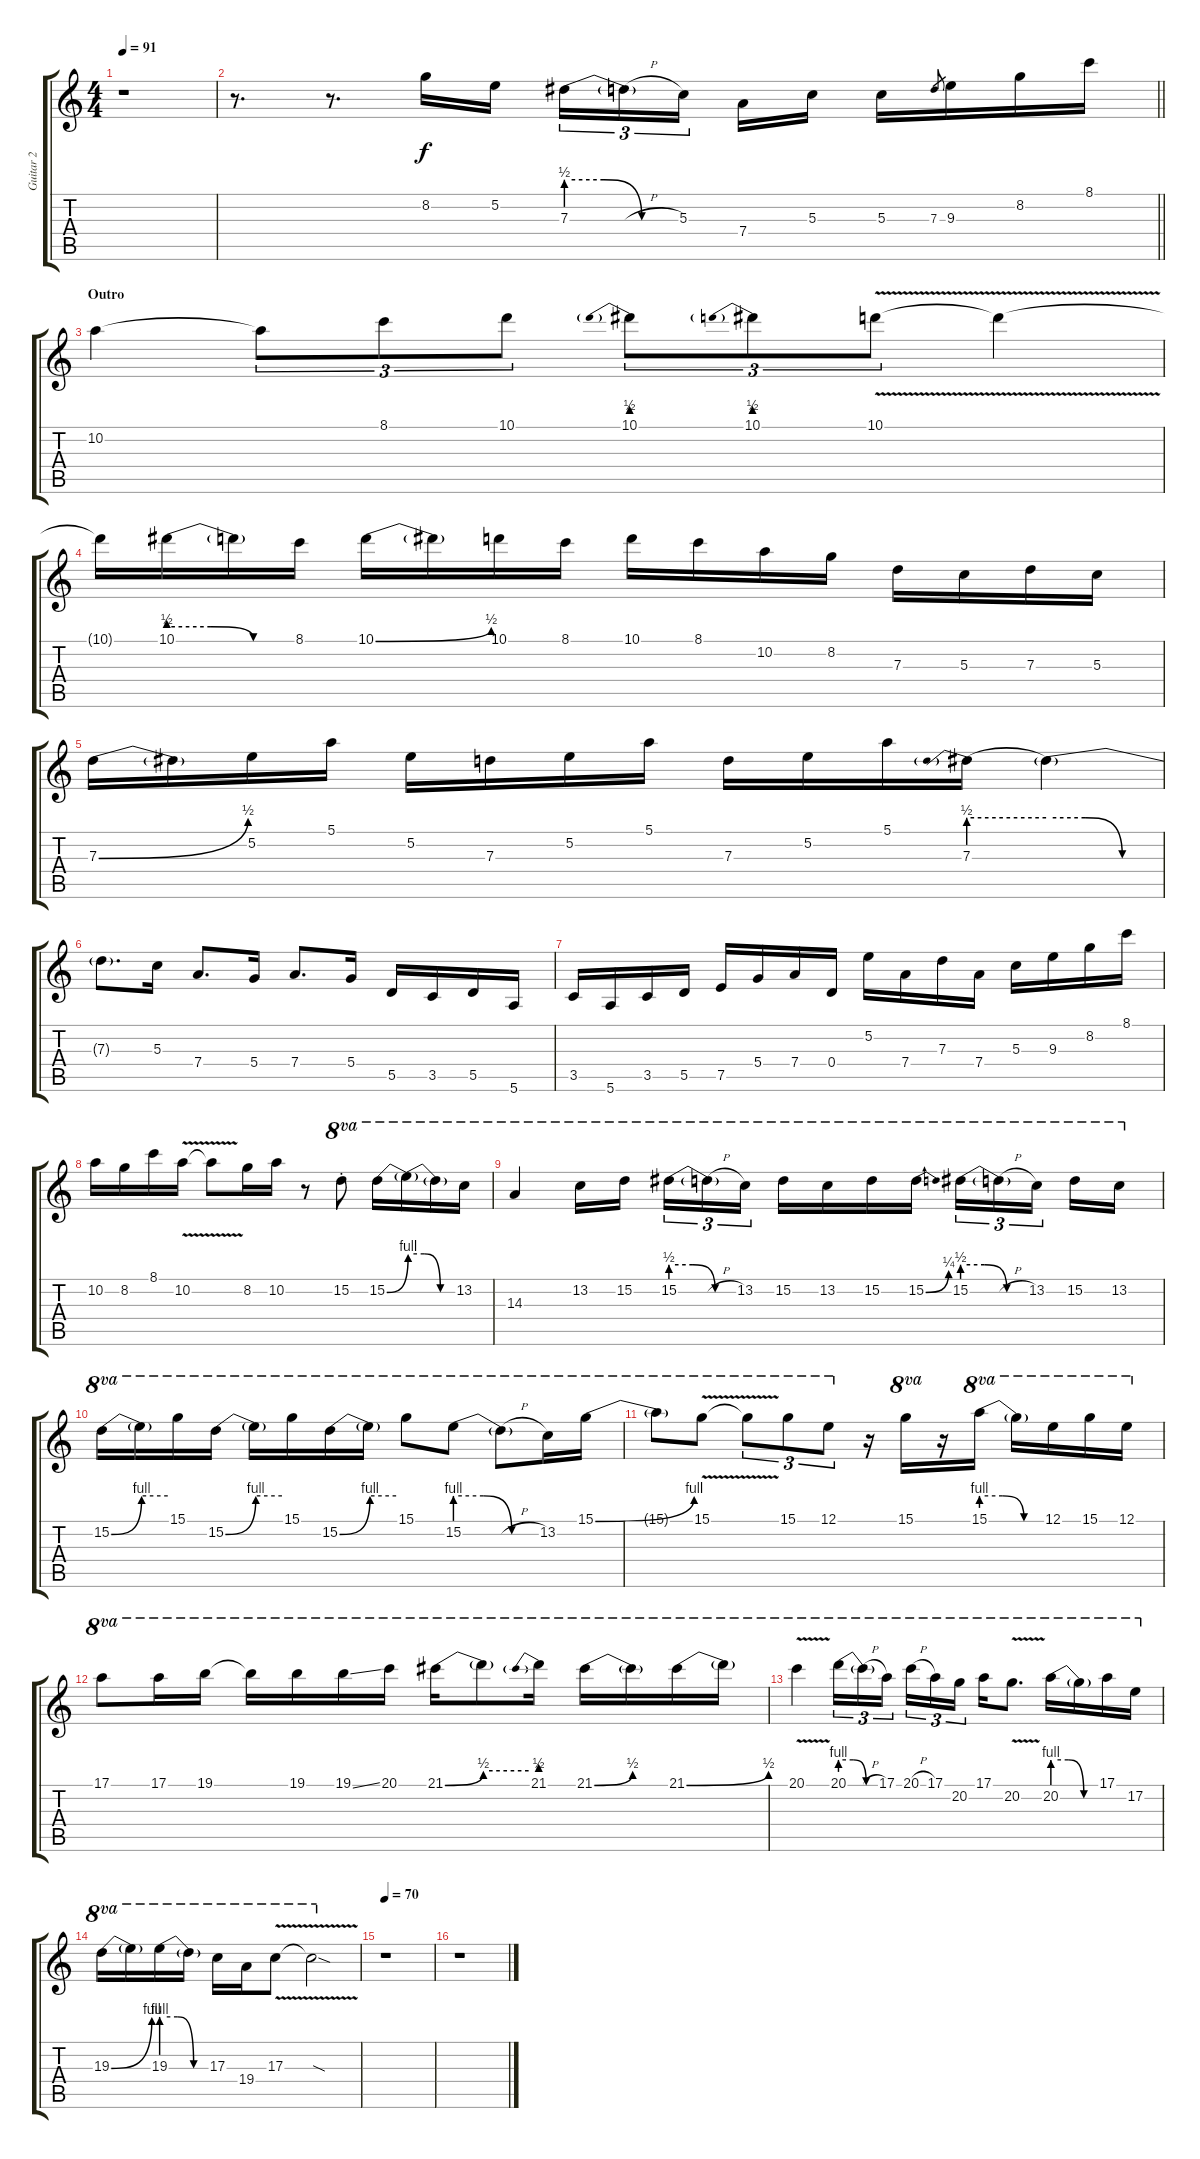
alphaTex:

\track ("Guitar 2" "Guitar 2") {instrument distortionguitar}
\staff {score tabs}
\tuning (E4 B3 G3 D3 A2 E2) {hide}
\ts (4 4)
\tempo 91
\clef g2
\ks c
r.1{dy f} |
\barLineRight lightlight
r.8{d} r.8{d} 8.2.16 5.2.16 7.3{be (custom 0 2 20 2 40 0 60 0)}.16{tu (3 2)} 7.3{h t}.16{tu (3 2)} 5.3.16{tu (3 2) beam splitsecondary} 7.4.16 5.3.16 5.3.16 7.3.8{gr} 9.3.16 8.2.16 8.1.16 |
\section ("" "Outro")
10.2.4 10.2{t}.8{tu (3 2)} 8.1.8{tu (3 2)} 10.1.8{tu (3 2)} 10.1{be (prebend 0 2 60 2)}.8{tu (3 2)} 10.1{be (prebend 0 2 60 2)}.8{tu (3 2)} 10.1{v}.8{tu (3 2)} 10.1{t}.4 |
10.1{t}.16 10.1{be (custom 0 2 20 2 40 0 60 0)}.16 10.1{t}.16 8.1.16 10.1{be (bend 0 0 60 2)}.16 10.1{t}.16 10.1.16 8.1.16 10.1.16 8.1.16 10.2.16 8.2.16 7.3.16 5.3.16 7.3.16 5.3.16 |
7.3{be (bend 0 0 60 2)}.16 7.3{t}.16 5.2.16 5.1.16 5.2.16 7.3.16 5.2.16 5.1.16 7.3.16 5.2.16 5.1.16 7.3{be (prebend 0 2 60 2)}.16 7.3{be (custom 0 2 20 2 40 0 60 0) t}.4 |
7.3{t}.8{d} 5.3.16 7.4.8{d} 5.4.16 7.4.8{d} 5.4.16 5.5.16 3.5.16 5.5.16 5.6.16 |
3.5.16 5.6.16 3.5.16 5.5.16 7.5.16 5.4.16 7.4.16 0.4.16 5.2.16 7.4.16 7.3.16 7.4.16 5.3.16 9.3.16 8.2.16 8.1.16 |
10.2.16 8.2.16 8.1.16 10.2{v}.16 10.2{t}.8 8.2.16 10.2.16 r.8 15.2{st}.8{ot 8va} 15.2{be (bend 0 0 60 4)}.16{ot 8va} 15.2{be (custom 0 4 20 4 40 0 60 0) t}.16{ot 8va} 15.2{t}.16{ot 8va} 13.2.16{ot 8va} |
14.3.4{ot 8va} 13.2.16{ot 8va} 15.2.16{ot 8va beam splitsecondary} 15.2{be (custom 0 2 20 2 40 0 60 0)}.16{tu (3 2) ot 8va} 15.2{h t}.16{tu (3 2) ot 8va} 13.2.16{tu (3 2) ot 8va} 15.2.16{ot 8va} 13.2.16{ot 8va} 15.2.16{ot 8va} 15.2{be (bend 0 0 60 1)}.16{ot 8va} 15.2{be (custom 0 2 20 2 40 0 60 0)}.16{tu (3 2) ot 8va} 15.2{h t}.16{tu (3 2) ot 8va} 13.2.16{tu (3 2) ot 8va beam splitsecondary} 15.2.16{ot 8va} 13.2.16{ot 8va} |
15.2{be (bend 0 0 60 4)}.16{ot 8va} 15.2{be (hold 0 4 60 4) t}.16{ot 8va} 15.1.16{ot 8va} 15.2{be (bend 0 0 60 4)}.16{ot 8va} 15.2{be (hold 0 4 60 4) t}.16{ot 8va} 15.1.16{ot 8va} 15.2{be (bend 0 0 60 4)}.16{ot 8va} 15.2{be (hold 0 4 60 4) t}.16{ot 8va} 15.1.8{ot 8va} 15.2{be (custom 0 4 20 4 40 0 60 0)}.8{ot 8va} 15.2{h t}.8{ot 8va} 13.2.16{ot 8va} 15.1{be (bend 0 0 60 4)}.16{ot 8va} |
15.1{t}.8{ot 8va} 15.1{v}.8{ot 8va} 15.1{t}.8{tu (3 2) ot 8va} 15.1.8{tu (3 2) ot 8va} 12.1.8{tu (3 2) ot 8va} r.16 15.1.16{ot 8va} r.16 15.1{be (custom 0 4 20 4 40 0 60 0)}.16{ot 8va} 15.1{t}.16{ot 8va} 12.1.16{ot 8va} 15.1.16{ot 8va} 12.1.16{ot 8va} |
17.1.8{ot 8va} 17.1.16{ot 8va} 19.1.16{ot 8va} 19.1{t}.16{ot 8va} 19.1.16{ot 8va} 19.1{ss}.16{ot 8va} 20.1.16{ot 8va} 21.1{be (bend 0 0 60 2)}.16{ot 8va} 21.1{be (hold 0 2 60 2) t}.8{ot 8va} 21.1{be (prebend 0 2 60 2)}.16{ot 8va} 21.1{be (bend 0 0 60 2)}.16{ot 8va} 21.1{be (hold 40 0 60 0) t}.16{ot 8va} 21.1{be (bend 0 0 60 2)}.16{ot 8va} 21.1{t}.16{ot 8va} |
20.1{v}.4{ot 8va} 20.1{be (custom 0 4 20 4 40 0 60 0)}.16{tu (3 2) ot 8va} 20.1{h t}.16{tu (3 2) ot 8va} 17.1.16{tu (3 2) ot 8va beam splitsecondary} 20.1{h}.16{tu (3 2) ot 8va} 17.1.16{tu (3 2) ot 8va} 20.2.16{tu (3 2) ot 8va} 17.1.16{ot 8va} 20.2{v}.8{d ot 8va} 20.2{be (custom 0 4 20 4 40 0 60 0)}.16{ot 8va} 20.2{t}.16{ot 8va} 17.1.16{ot 8va} 17.2.16{ot 8va} |
19.3{be (bend 0 0 60 4)}.16{ot 8va} 19.3{t}.16{ot 8va} 19.3{be (custom 0 4 20 4 40 0 60 0)}.16{ot 8va} 19.3{t}.16{ot 8va} 17.3.16{ot 8va} 19.4.16{ot 8va} 17.3{v}.8{ot 8va} 17.3{sod t}.2{ot 8va} |
\tempo 70
r.1 |
r.1
